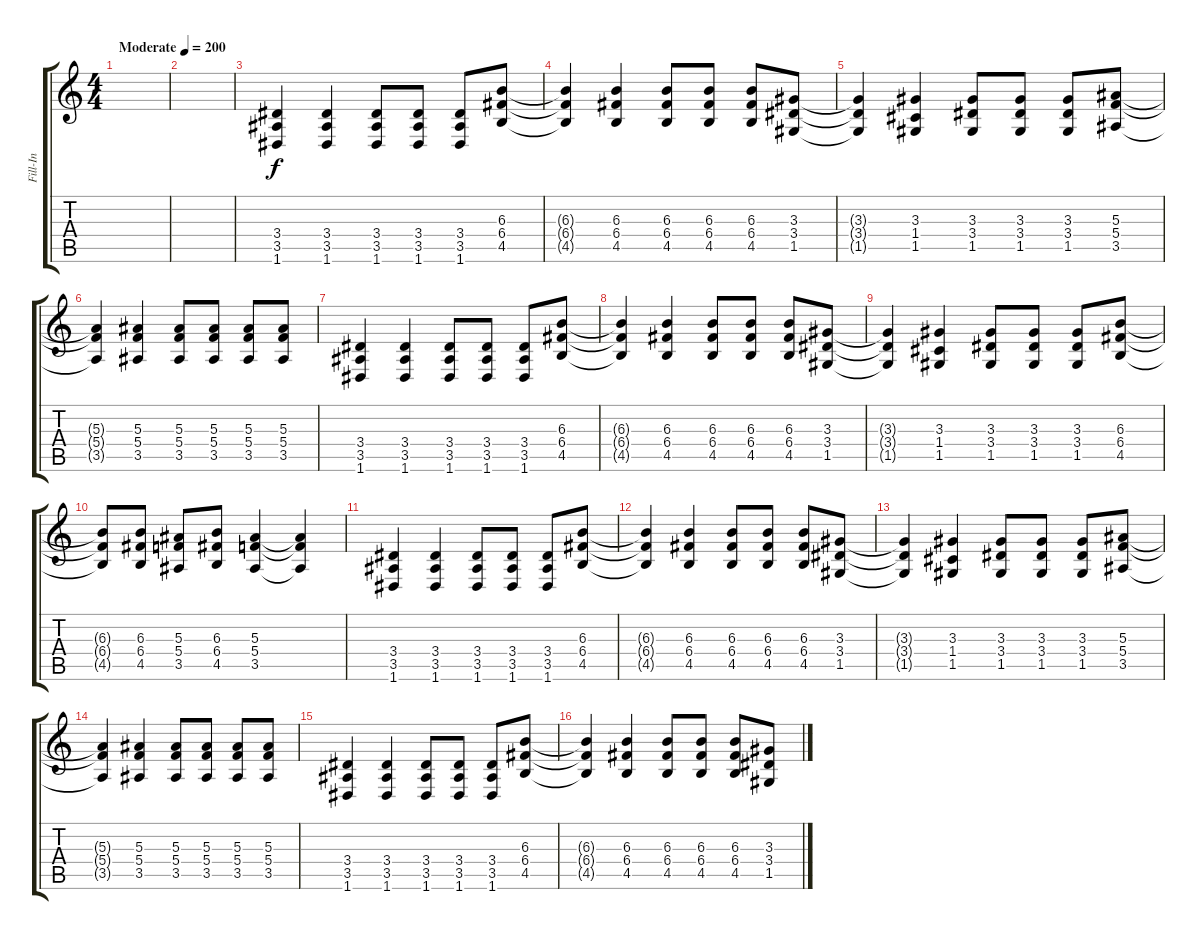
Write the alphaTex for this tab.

\track ("Fill-In" "Fill-In") {instrument distortionguitar}
\staff {score tabs}
\tuning (D4 A3 F3 C3 G2 D2) {hide}
\ts (4 4)
\section ("" "")
\tempo (200 "Moderate")
\clef g2
\ks c
|
|
(3.4 3.5 1.6).4 (3.4 3.5 1.6).4 (3.4 3.5 1.6).8 (3.4 3.5 1.6).8 (3.4 3.5 1.6).8 (6.3 6.4 4.5).8 |
(6.3{t} 6.4{t} 4.5{t}).4 (6.3 6.4 4.5).4 (6.3 6.4 4.5).8 (6.3 6.4 4.5).8 (6.3 6.4 4.5).8 (3.3 3.4 1.5).8 |
(3.3{t} 3.4{t} 1.5{t}).4 (3.3 1.4 1.5).4 (3.3 3.4 1.5).8 (3.3 3.4 1.5).8 (3.3 3.4 1.5).8 (5.3 5.4 3.5).8 |
(5.3{t} 5.4{t} 3.5{t}).4 (5.3 5.4 3.5).4 (5.3 5.4 3.5).8 (5.3 5.4 3.5).8 (5.3 5.4 3.5).8 (5.3 5.4 3.5).8 |
(3.4 3.5 1.6).4 (3.4 3.5 1.6).4 (3.4 3.5 1.6).8 (3.4 3.5 1.6).8 (3.4 3.5 1.6).8 (6.3 6.4 4.5).8 |
(6.3{t} 6.4{t} 4.5{t}).4 (6.3 6.4 4.5).4 (6.3 6.4 4.5).8 (6.3 6.4 4.5).8 (6.3 6.4 4.5).8 (3.3 3.4 1.5).8 |
(3.3{t} 3.4{t} 1.5{t}).4 (3.3 1.4 1.5).4 (3.3 3.4 1.5).8 (3.3 3.4 1.5).8 (3.3 3.4 1.5).8 (6.3 6.4 4.5).8 |
(6.3{t} 6.4{t} 4.5{t}).8 (6.3 6.4 4.5).8 (5.3 5.4 3.5).8 (6.3 6.4 4.5).8 (5.3 5.4 3.5).4 (5.3{t} 5.4{t} 3.5{t}).4 |
(3.4 3.5 1.6).4 (3.4 3.5 1.6).4 (3.4 3.5 1.6).8 (3.4 3.5 1.6).8 (3.4 3.5 1.6).8 (6.3 6.4 4.5).8 |
(6.3{t} 6.4{t} 4.5{t}).4 (6.3 6.4 4.5).4 (6.3 6.4 4.5).8 (6.3 6.4 4.5).8 (6.3 6.4 4.5).8 (3.3 3.4 1.5).8 |
(3.3{t} 3.4{t} 1.5{t}).4 (3.3 1.4 1.5).4 (3.3 3.4 1.5).8 (3.3 3.4 1.5).8 (3.3 3.4 1.5).8 (5.3 5.4 3.5).8 |
(5.3{t} 5.4{t} 3.5{t}).4 (5.3 5.4 3.5).4 (5.3 5.4 3.5).8 (5.3 5.4 3.5).8 (5.3 5.4 3.5).8 (5.3 5.4 3.5).8 |
(3.4 3.5 1.6).4 (3.4 3.5 1.6).4 (3.4 3.5 1.6).8 (3.4 3.5 1.6).8 (3.4 3.5 1.6).8 (6.3 6.4 4.5).8 |
(6.3{t} 6.4{t} 4.5{t}).4 (6.3 6.4 4.5).4 (6.3 6.4 4.5).8 (6.3 6.4 4.5).8 (6.3 6.4 4.5).8 (3.3 3.4 1.5).8
